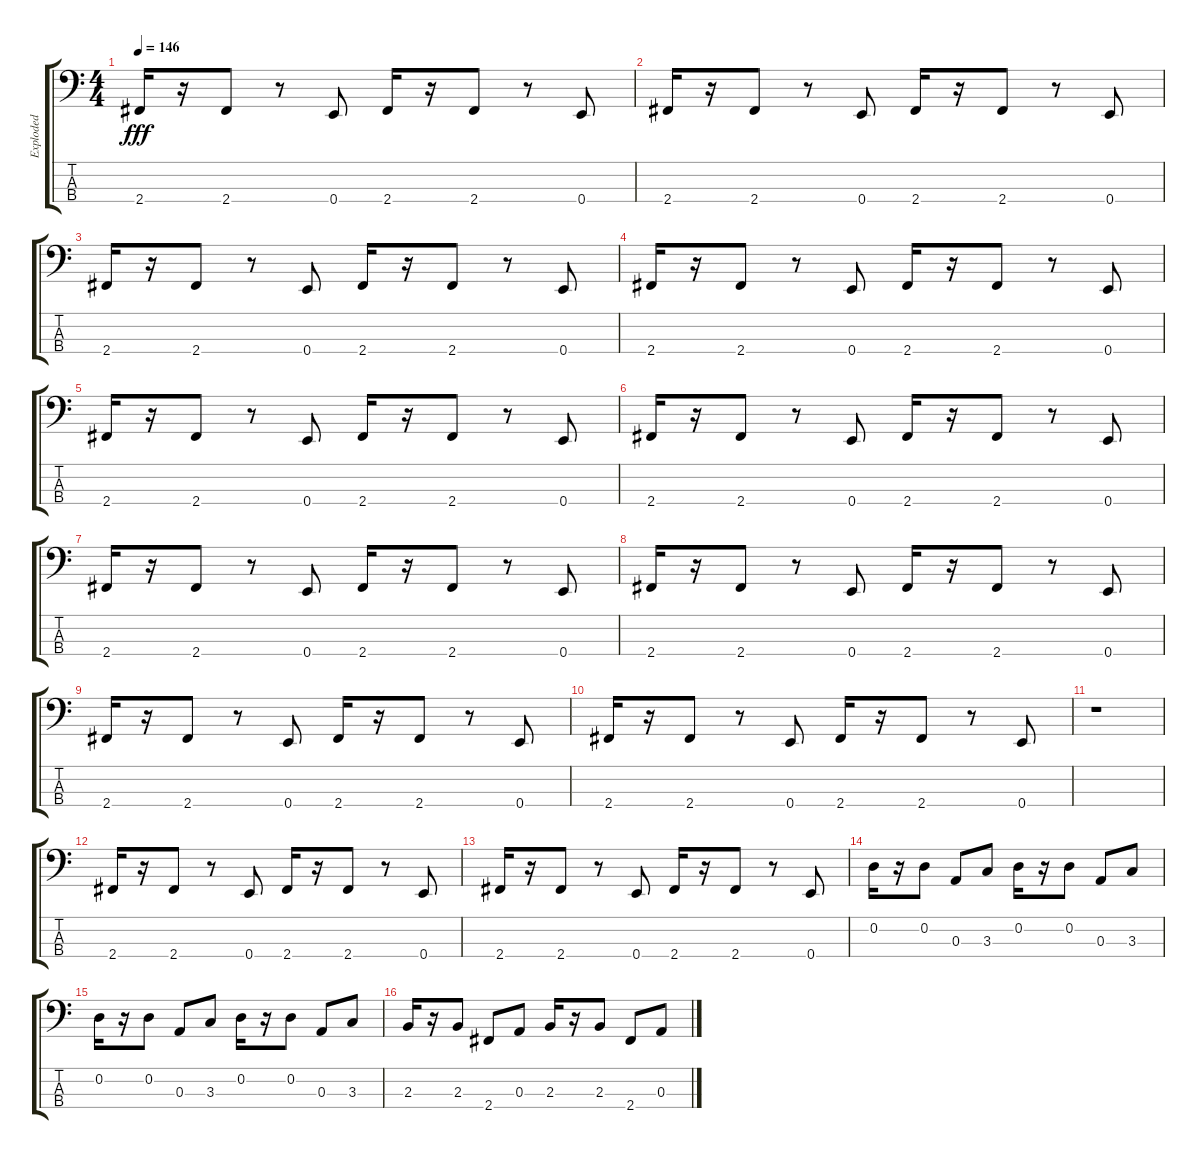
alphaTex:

\track ("Exploded" "Exploded") {instrument electricbassfinger}
\staff {score tabs}
\tuning (G2 D2 A1 E1) {hide}
\ts (4 4)
\tempo 146
\clef f4
\ks c
2.4.16{dy fff} r.16 2.4.8 r.8 0.4.8 2.4.16 r.16 2.4.8 r.8 0.4.8 |
2.4.16 r.16 2.4.8 r.8 0.4.8 2.4.16 r.16 2.4.8 r.8 0.4.8 |
2.4.16 r.16 2.4.8 r.8 0.4.8 2.4.16 r.16 2.4.8 r.8 0.4.8 |
2.4.16 r.16 2.4.8 r.8 0.4.8 2.4.16 r.16 2.4.8 r.8 0.4.8 |
2.4.16 r.16 2.4.8 r.8 0.4.8 2.4.16 r.16 2.4.8 r.8 0.4.8 |
2.4.16 r.16 2.4.8 r.8 0.4.8 2.4.16 r.16 2.4.8 r.8 0.4.8 |
2.4.16 r.16 2.4.8 r.8 0.4.8 2.4.16 r.16 2.4.8 r.8 0.4.8 |
2.4.16 r.16 2.4.8 r.8 0.4.8 2.4.16 r.16 2.4.8 r.8 0.4.8 |
2.4.16 r.16 2.4.8 r.8 0.4.8 2.4.16 r.16 2.4.8 r.8 0.4.8 |
2.4.16 r.16 2.4.8 r.8 0.4.8 2.4.16 r.16 2.4.8 r.8 0.4.8 |
r.1 |
2.4.16 r.16 2.4.8 r.8 0.4.8 2.4.16 r.16 2.4.8 r.8 0.4.8 |
2.4.16 r.16 2.4.8 r.8 0.4.8 2.4.16 r.16 2.4.8 r.8 0.4.8 |
0.2.16 r.16 0.2.8 0.3.8 3.3.8 0.2.16 r.16 0.2.8 0.3.8 3.3.8 |
0.2.16 r.16 0.2.8 0.3.8 3.3.8 0.2.16 r.16 0.2.8 0.3.8 3.3.8 |
2.3.16 r.16 2.3.8 2.4.8 0.3.8 2.3.16 r.16 2.3.8 2.4.8 0.3.8
